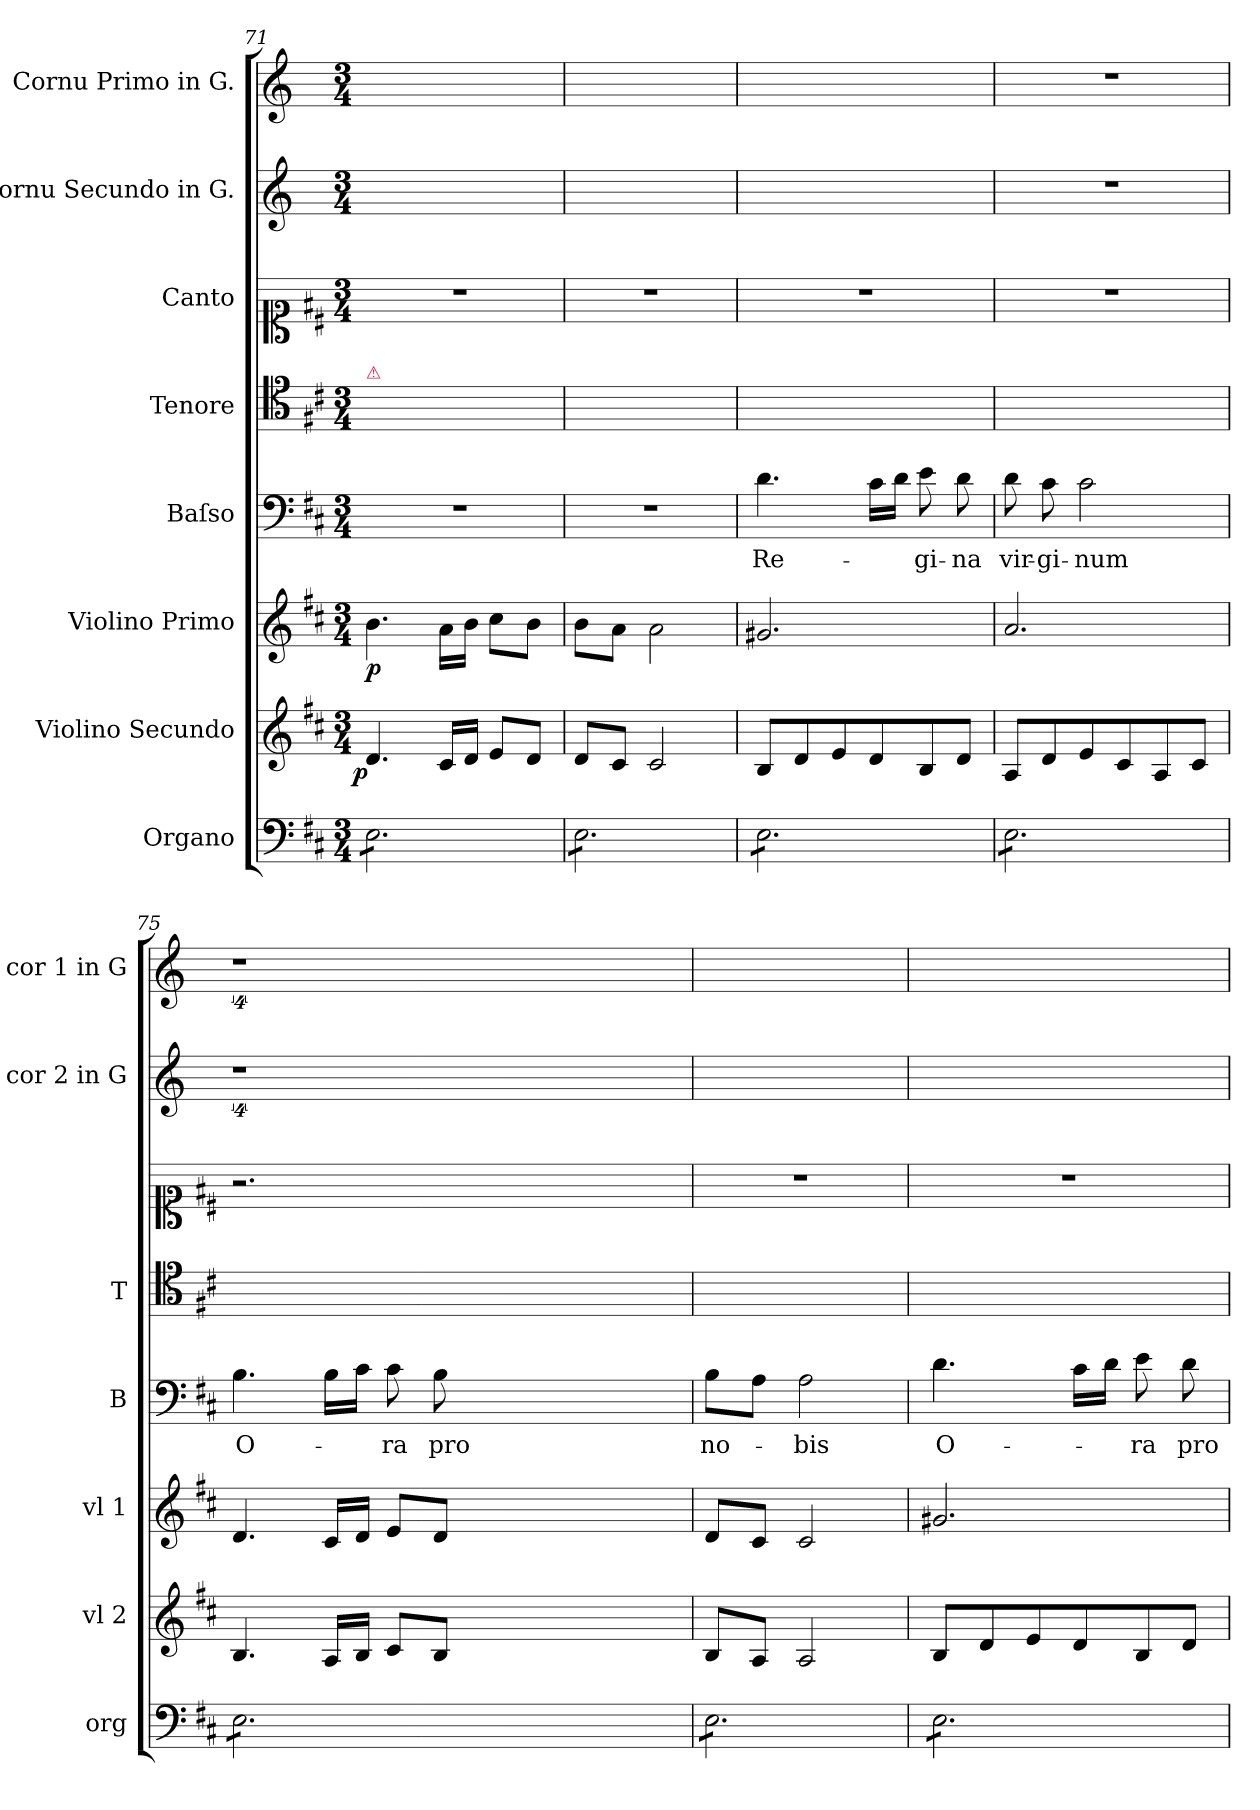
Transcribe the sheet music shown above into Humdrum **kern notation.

**kern	**kern	**dynam	**kern	**dynam	**kern	**text	**kern	**text	**kern	**kern	**kern
*part8	*part7	*part7	*part6	*part6	*part5	*part5	*part4	*part4	*part3	*part2	*part1
*staff8	*staff7	*staff7	*staff6	*staff6	*staff5	*staff5	*staff4	*staff4	*staff3	*staff2	*staff1
*I"Organo	*I"Violino Secundo	*	*I"Violino Primo	*	*I"Baſso	*	*I"Tenore	*	*I"Canto	*I"Cornu Secundo in G.	*I"Cornu Primo in G.
*I'org	*I'vl 2	*	*I'vl 1	*	*I'B	*	*I'T	*	*	*I'cor 2 in G	*I'cor 1 in G
*clefF4	*clefG2	*	*clefG2	*	*clefF4	*	*clefC4	*	*clefC1	*clefG2	*clefG2
*	*	*	*	*	*	*	*	*	*	*ITrd6c10	*ITrd6c10
*k[f#c#]	*k[f#c#]	*	*k[f#c#]	*	*k[f#c#]	*	*k[f#c#]	*	*k[f#c#]	*k[f#c#]	*k[f#c#]
*D:	*D:	*	*D:	*	*D:	*	*D:	*	*D:	*D:	*D:
*M3/4	*M3/4	*	*M3/4	*	*M3/4	*	*M3/4	*	*M3/4	*M3/4	*M3/4
=71	=71	=71	=71	=71	=71	=71	=71	=71	=71	=71	=71
!	!	!	!	!	!	!	!LO:TX:a:color=crimson:t=⚠	!	!	!	!
!	!	!LO:DY:rj	!	!LO:DY:b	!	!	!	!	!	!	!
*tremolo	*	*	*	*	*	*	*	*	*	*	*
8E\L	4.d/	p	4.b\	p	2.r	.	4.d\yy	Re-	2.r	2.ryy	2.ryy
8E\	.	.	.	.	.	.	.	.	.	.	.
8E\	.	.	.	.	.	.	.	.	.	.	.
8E\	16c#/LL	.	16a\LL	.	.	.	16c#\LLyy	.	.	.	.
.	16d/JJ	.	16b\JJ	.	.	.	16d\JJyy	.	.	.	.
8E\	8e/L	.	8cc#\L	.	.	.	8e\yy	-gi-	.	.	.
8E\J	8d/J	.	8b\J	.	.	.	8d\yy	-na	.	.	.
=72	=72	=72	=72	=72	=72	=72	=72	=72	=72	=72	=72
8E\L	8d/L	.	8b\L	.	2.r	.	8reyy	.	2.r	2.ryy	2.ryy
8E\	8c#/J	.	8a\J	.	.	.	8rcyy	.	.	.	.
8E\	2c#/	.	2a\	.	.	.	2rcyy	.	.	.	.
8E\	.	.	.	.	.	.	.	.	.	.	.
8E\	.	.	.	.	.	.	.	.	.	.	.
8E\J	.	.	.	.	.	.	.	.	.	.	.
=73	=73	=73	=73	=73	=73	=73	=73	=73	=73	=73	=73
8E\L	8B/L	.	2.g#X/	.	4.d\	Re-	4.ryy	.	2.r	2.ryy	2.ryy
8E\	8d/	.	.	.	.	.	.	.	.	.	.
8E\	8e/	.	.	.	.	.	.	.	.	.	.
8E\	8d/	.	.	.	16c#\LL	.	16ryy	.	.	.	.
.	.	.	.	.	16d\JJ	.	16rcyy	.	.	.	.
8E\	8B/	.	.	.	8e\	-gi-	8rcyy	.	.	.	.
8E\J	8d/J	.	.	.	8d\	-na	8rcyy	.	.	.	.
=74	=74	=74	=74	=74	=74	=74	=74	=74	=74	=74	=74
8E\L	8A/L	.	2.a/	.	8d\	vir-	8rcyy	.	2.r	2.r	2.r
8E\	8d/	.	.	.	8c#\	-gi-	8ryy	.	.	.	.
8E\	8e/	.	.	.	2c#\	-num	2ryy	.	.	.	.
8E\	8c#/	.	.	.	.	.	.	.	.	.	.
8E\	8A/	.	.	.	.	.	.	.	.	.	.
8E\J	8c#/J	.	.	.	.	.	.	.	.	.	.
=75	=75	=75	=75	=75	=75	=75	=75	=75	=75	=75	=75
8E\L	4.B/	.	4.d/	.	4.B\	O-	4.rcyy	.	2.r	4%9r	4%9r
8E\	.	.	.	.	.	.	.	.	.	.	.
8E\	.	.	.	.	.	.	.	.	.	.	.
8E\	16A/LL	.	16c#/LL	.	16B\LL	.	16rcyy	.	.	.	.
.	16B/JJ	.	16d/JJ	.	16c#\JJ	.	16reyy	.	.	.	.
8E\	8c#/L	.	8e/L	.	8c#\	-ra	8reyy	.	.	.	.
8E\J	8B/J	.	8d/J	.	8B\	pro	8reyy	.	.	.	.
1.ryy	1.ryy	.	1.ryy	.	1.ryy	.	1.ryy	.	1.ryy	.	.
=76	=76	=76	=76	=76	=76	=76	=76	=76	=76	=76	=76
8E\L	8B/L	.	8d/L	.	8B\L	no-	8reyy	.	2.r	2.ryy	2.ryy
8E\	8A/J	.	8c#/J	.	8A\J	.	8rcyy	.	.	.	.
8E\	2A/	.	2c#/	.	2A\	-bis	2rcyy	.	.	.	.
8E\	.	.	.	.	.	.	.	.	.	.	.
8E\	.	.	.	.	.	.	.	.	.	.	.
8E\J	.	.	.	.	.	.	.	.	.	.	.
=77	=77	=77	=77	=77	=77	=77	=77	=77	=77	=77	=77
!	!	!	!	!	!	!LO:LY:i	!	!	!	!	!
8E\L	8B/L	.	2.g#X/	.	4.d\	O-	4.ryy	.	2.r	2.ryy	2.ryy
8E\	8d/	.	.	.	.	.	.	.	.	.	.
8E\	8e/	.	.	.	.	.	.	.	.	.	.
8E\	8d/	.	.	.	16c#\LL	.	16ryy	.	.	.	.
.	.	.	.	.	16d\JJ	.	16rcyy	.	.	.	.
!	!	!	!	!	!	!LO:LY:i	!	!	!	!	!
8E\	8B/	.	.	.	8e\	-ra	8rcyy	.	.	.	.
!	!	!	!	!	!	!LO:LY:i	!	!	!	!	!
8E\J	8d/J	.	.	.	8d\	pro	8rcyy	.	.	.	.
*Xtremolo	*	*	*	*	*	*	*	*	*	*	*
=	=	=	=	=	=	=	=	=	=	=	=
*-	*-	*-	*-	*-	*-	*-	*-	*-	*-	*-	*-
